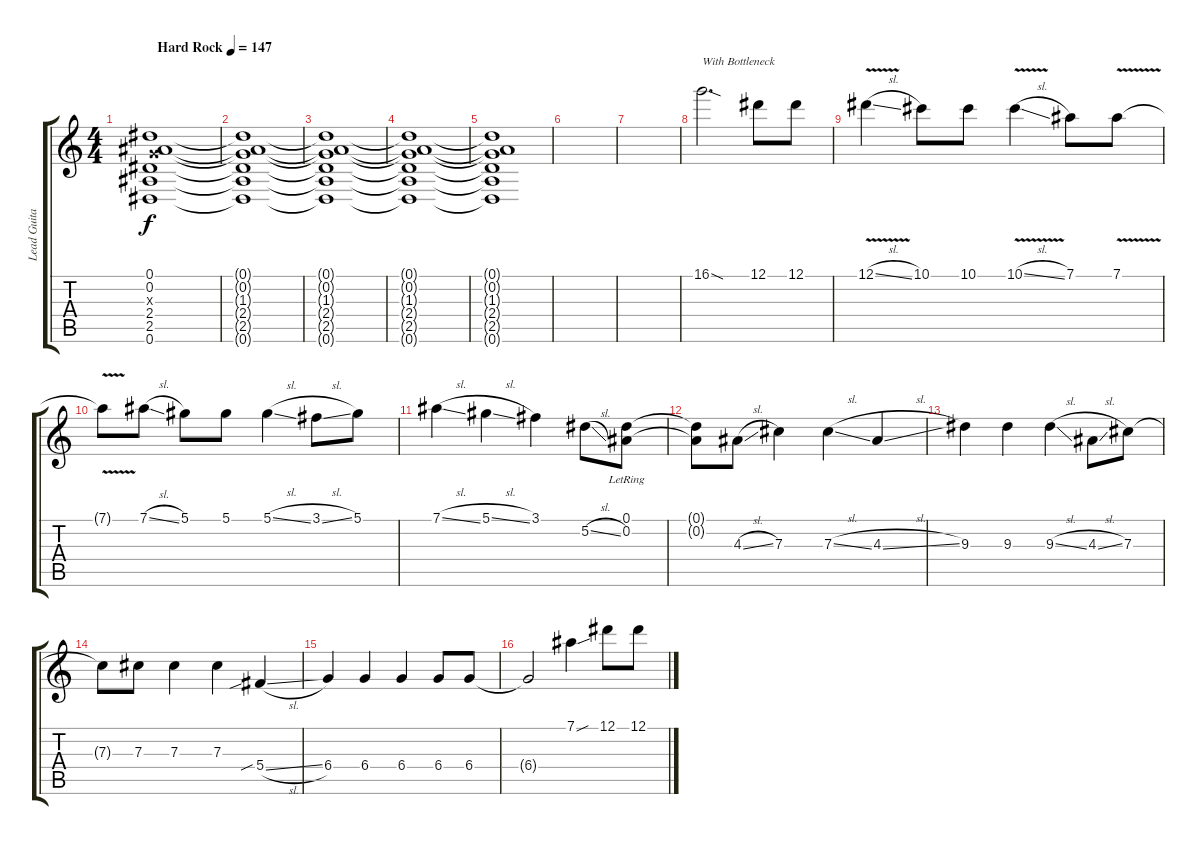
\track ("Lead Guitar (Slash)" "Lead Guita") {instrument overdrivenguitar}
\staff {score tabs}
\tuning (Eb4 Bb3 Gb3 Db3 Ab2 Eb2) {hide}
\ts (4 4)
\tempo (147 "Hard Rock")
\clef g2
\ks c
(0.1 0.2 1.3{x} 2.4 2.5 0.6).1{dy f volume 6 instrument overdrivenguitar} |
(0.1{t} 0.2{t} 1.3{t} 2.4{t} 2.5{t} 0.6{t}).1 |
(0.1{t} 0.2{t} 1.3{t} 2.4{t} 2.5{t} 0.6{t}).1 |
(0.1{t} 0.2{t} 1.3{t} 2.4{t} 2.5{t} 0.6{t}).1 |
(0.1{t} 0.2{t} 1.3{t} 2.4{t} 2.5{t} 0.6{t}).1 |
|
|
16.1{sod}.2{d txt "With Bottleneck" volume 14} 12.1.8 12.1.8 |
12.1{v sl}.4 10.1.8 10.1.8 10.1{v sl}.4 7.1.8 7.1{v}.8 |
7.1{t}.8 7.1{sl}.8 5.1.8 5.1.8 5.1{sl}.4 3.1{sl}.8 5.1.8 |
7.1{sl}.4 5.1{sl}.4 3.1.4 5.2{sl}.8 (0.1{lr} 0.2).8 |
(0.1{t} 0.2{t}).8 4.3{sl}.8 7.3.4 7.3{sl}.4 4.3{sl}.4 |
9.3.4 9.3.4 9.3{sl}.4 4.3{sl}.8 7.3.8 |
7.3{t}.8 7.3.8 7.3.4 7.3.4 5.4{sib sl}.4 |
6.4.4 6.4.4 6.4.4 6.4.8 6.4.8 |
6.4{t}.2 7.1{sou}.4 12.1.8 12.1.8
